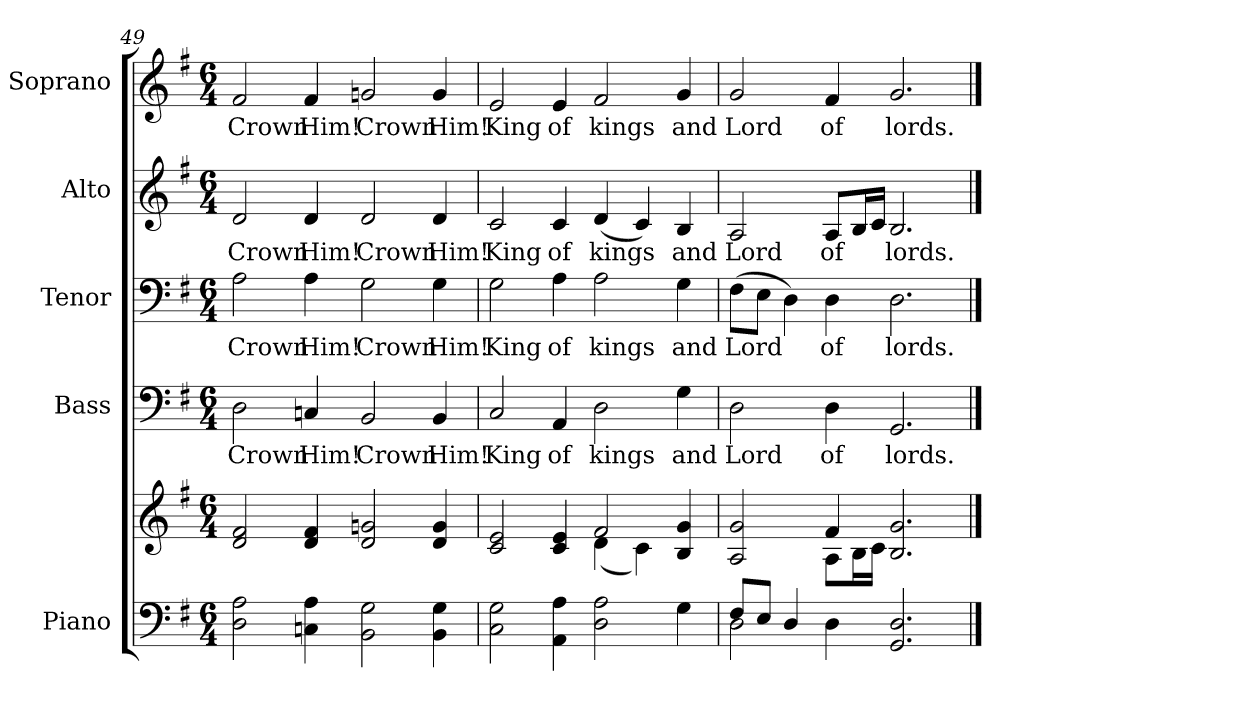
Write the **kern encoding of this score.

**kern	**kern	**kern	**text	**kern	**text	**kern	**text	**kern	**text
*part5	*part5	*part4	*part4	*part3	*part3	*part2	*part2	*part1	*part1
*staff6	*staff5	*staff4	*staff4	*staff3	*staff3	*staff2	*staff2	*staff1	*staff1
*I"Piano	*	*I"Bass	*	*I"Tenor	*	*I"Alto	*	*I"Soprano	*
*I'Pno.	*	*I'B.	*	*I'T.	*	*I'A.	*	*I'S.	*
!!LO:PB:g=z
*clefF4	*clefG2	*clefF4	*	*clefF4	*	*clefG2	*	*clefG2	*
*k[f#]	*k[f#]	*k[f#]	*	*k[f#]	*	*k[f#]	*	*k[f#]	*
*G:	*G:	*G:	*	*G:	*	*G:	*	*G:	*
*M6/4	*M6/4	*M6/4	*	*M6/4	*	*M6/4	*	*M6/4	*
=49	=49	=49	=49	=49	=49	=49	=49	=49	=49
!	!	!	!LO:LY:b:color=#000000	!	!	!	!	!	!
!	!	!	!	!	!LO:LY:b:color=#000000	!	!	!	!
!	!	!	!	!	!	!	!LO:LY:b:color=#000000	!	!
!	!	!	!	!	!	!	!	!	!LO:LY:b:color=#000000
2Di\ 2Ai	2di/ 2f#i	2Di\	Crown	2Ai\	Crown	2di/	Crown	2f#i/	Crown
!	!	!	!LO:LY:b:color=#000000	!	!	!	!	!	!
!	!	!	!	!	!LO:LY:b:color=#000000	!	!	!	!
!	!	!	!	!	!	!	!LO:LY:b:color=#000000	!	!
!	!	!	!	!	!	!	!	!	!LO:LY:b:color=#000000
4Cni\ 4Ai	4di/ 4f#i	4Cni/	Him!	4Ai\	Him!	4di/	Him!	4f#i/	Him!
!	!	!	!LO:LY:b:color=#000000	!	!	!	!	!	!
!	!	!	!	!	!LO:LY:b:color=#000000	!	!	!	!
!	!	!	!	!	!	!	!LO:LY:b:color=#000000	!	!
!	!	!	!	!	!	!	!	!	!LO:LY:b:color=#000000
2BBi\ 2Gi	2di/ 2gni	2BBi/	Crown	2Gi\	Crown	2di/	Crown	2gni/	Crown
!	!	!	!LO:LY:b:color=#000000	!	!	!	!	!	!
!	!	!	!	!	!LO:LY:b:color=#000000	!	!	!	!
!	!	!	!	!	!	!	!LO:LY:b:color=#000000	!	!
!	!	!	!	!	!	!	!	!	!LO:LY:b:color=#000000
4BBi\ 4Gi	4di/ 4gi	4BBi/	Him!	4Gi\	Him!	4di/	Him!	4gi/	Him!
=50	=50	=50	=50	=50	=50	=50	=50	=50	=50
*	*^	*	*	*	*	*	*	*	*
!	!	!	!	!LO:LY:b:color=#000000	!	!	!	!	!	!
!	!	!	!	!	!	!LO:LY:b:color=#000000	!	!	!	!
!	!	!	!	!	!	!	!	!LO:LY:b:color=#000000	!	!
!	!	!	!	!	!	!	!	!	!	!LO:LY:b:color=#000000
2Ci\ 2Gi	2ci/ 2ei	2.ryy	2Ci/	King	2Gi\	King	2ci/	King	2ei/	King
!	!	!	!	!LO:LY:b:color=#000000	!	!	!	!	!	!
!	!	!	!	!	!	!LO:LY:b:color=#000000	!	!	!	!
!	!	!	!	!	!	!	!	!LO:LY:b:color=#000000	!	!
!	!	!	!	!	!	!	!	!	!	!LO:LY:b:color=#000000
4AAi\ 4Ai	4ci/ 4ei	.	4AAi/	of	4Ai\	of	4ci/	of	4ei/	of
!	!	!	!	!LO:LY:b:color=#000000	!	!	!	!	!	!
!	!	!	!	!	!	!LO:LY:b:color=#000000	!	!	!	!
!	!	!	!	!	!	!	!	!LO:LY:b:color=#000000	!	!
!	!	!	!	!	!	!	!	!	!	!LO:LY:b:color=#000000
2Di\ 2Ai	2f#i/	(4di\	2Di\	kings	2Ai\	kings	(4di/	kings	2f#i/	kings
.	.	4ci\)	.	.	.	.	4ci/)	.	.	.
!	!	!	!	!LO:LY:b:color=#000000	!	!	!	!	!	!
!	!	!	!	!	!	!LO:LY:b:color=#000000	!	!	!	!
!	!	!	!	!	!	!	!	!LO:LY:b:color=#000000	!	!
!	!	!	!	!	!	!	!	!	!	!LO:LY:b:color=#000000
4Gi\	4Bi/ 4gi	4ryy	4Gi\	and	4Gi\	and	4Bi/	and	4gi/	and
!!LO:PB:g=z
=51	=51	=51	=51	=51	=51	=51	=51	=51	=51	=51
*^	*	*	*	*	*	*	*	*	*	*
!	!	!	!	!	!LO:LY:b:color=#000000	!	!	!	!	!	!
!	!	!	!	!	!	!	!LO:LY:b:color=#000000	!	!	!	!
!	!	!	!	!	!	!	!	!	!LO:LY:b:color=#000000	!	!
!	!	!	!	!	!	!	!	!	!	!	!LO:LY:b:color=#000000
8F#i/L	2Di\	2Ai/ 2gi	4ryy	2Di\	Lord	(8F#i\L	Lord	2Ai/	Lord	2gi/	Lord
8Ei/J	.	.	.	.	.	8Ei\J	.	.	.	.	.
4Di/	.	.	4ryy	.	.	4Di\)	.	.	.	.	.
!	!	!	!	!	!LO:LY:b:color=#000000	!	!	!	!	!	!
!	!	!	!	!	!	!	!LO:LY:b:color=#000000	!	!	!	!
!	!	!	!	!	!	!	!	!	!LO:LY:b:color=#000000	!	!
!	!	!	!	!	!	!	!	!	!	!	!LO:LY:b:color=#000000
4Di\	4ryy	4f#i/	8Ai\L	4Di\	of	4Di\	of	8Ai/L	of	4f#i/	of
.	.	.	16Bi\L	.	.	.	.	16Bi/L	.	.	.
.	.	.	16ci\JJ	.	.	.	.	16ci/JJ	.	.	.
!	!	!	!	!	!LO:LY:b:color=#000000	!	!	!	!	!	!
!	!	!	!	!	!	!	!LO:LY:b:color=#000000	!	!	!	!
!	!	!	!	!	!	!	!	!	!LO:LY:b:color=#000000	!	!
!	!	!	!	!	!	!	!	!	!	!	!LO:LY:b:color=#000000
2.GGi/ 2.Di	2.ryy	2.Bi/ 2.gi	2.ryy	2.GGi/	lords.	2.Di\	lords.	2.Bi/	lords.	2.gi/	lords.
*v	*v	*	*	*	*	*	*	*	*	*	*
*	*v	*v	*	*	*	*	*	*	*	*
==	==	==	==	==	==	==	==	==	==
*-	*-	*-	*-	*-	*-	*-	*-	*-	*-
